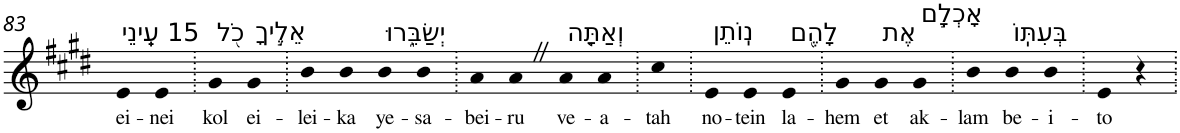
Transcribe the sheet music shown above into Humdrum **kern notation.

**kern	**text
*part1	*part1
*staff1	*staff1
*I"Piano	*
*I'Pno	*
!!LO:PB:g=z
*clefG2	*
*k[f#c#g#d#]	*
*E:	*
=83	=83
!LO:TX:a:t=15 עֵֽינֵי	!
!	!LO:LY:b
4e	ei-
!	!LO:LY:b
4e	-nei
=84.	=84.
!LO:TX:a:t=כֹ֭ל	!
!	!LO:LY:b
4g#	kol
!LO:TX:a:t=אֵלֶ֣יךָ	!
!	!LO:LY:b
4g#	ei-
=85.	=85.
!	!LO:LY:b
4b	-lei-
!	!LO:LY:b
4b	-ka
!LO:TX:a:t=יְשַׂבֵּ֑רוּ	!
!	!LO:LY:b
4b	ye-
!	!LO:LY:b
4b	-sa-
=86.	=86.
!	!LO:LY:b
4a	-bei-
!	!LO:LY:b
4aZ	-ru
!LO:TX:a:t=וְאַתָּ֤ה	!
!	!LO:LY:b
4a	ve-
!	!LO:LY:b
4a	-a-
=87.	=87.
!	!LO:LY:b
4cc#	-tah
=88.	=88.
!LO:TX:a:t=נֽוֹתֵן	!
!	!LO:LY:b
4e	no-
!	!LO:LY:b
4e	-tein
!LO:TX:a:t=לָהֶ֖ם	!
!	!LO:LY:b
4e	la-
=89.	=89.
!	!LO:LY:b
4g#	-hem
!LO:TX:a:t=אֶת	!
!	!LO:LY:b
4g#	et
!LO:TX:a:t=אָכְלָ֣ם	!
!	!LO:LY:b
4g#	ak-
=90.	=90.
!	!LO:LY:b
4b	-lam
!LO:TX:a:t=בְּעִתּֽוֹ	!
!	!LO:LY:b
4b	be-
!	!LO:LY:b
4b	-i-
=91.	=91.
!	!LO:LY:b
4e	-to
4r	.
=.	=.
*-	*-
